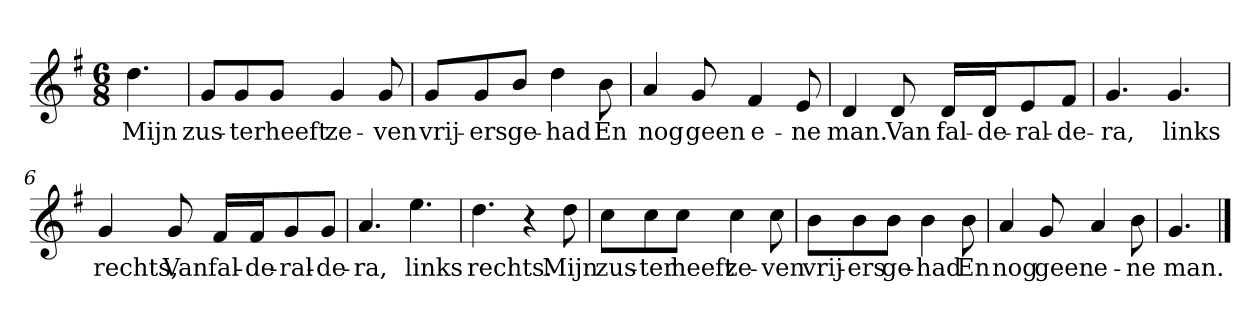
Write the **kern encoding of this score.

**kern	**text
*part1	*part1
*staff1	*staff1
*clefG2	*
*k[f#]	*
*G:	*
*M6/8	*
*MM120	*
=	=
4.dd	Mijn
=1	=1
8g/L	zus-
8g/	-ter
8g/J	heeft
4g	ze-
8g	-ven
=2	=2
8g/L	vrij-
8g/	-ers
8b/J	ge-
4dd	-had
8b	En
=3	=3
4a	nog
8g	geen
4f#	e-
8e	-ne
=4	=4
4d	man.
8d	Van
16d/LL	fal-
16d/J	-de-
8e/	-ral-
8f#/J	-de-
=5	=5
4.g	-ra,
4.g	links
=6	=6
4g	rechts,
8g	Van
16f#/LL	fal-
16f#/J	-de-
8g/	-ral-
8g/J	-de-
=7	=7
4.a	-ra,
4.ee	links
=8	=8
4.dd	rechts.
4r	.
8dd	Mijn
=9	=9
8cc\L	zus-
8cc\	-ter
8cc\J	heeft
4cc	ze-
8cc	-ven
=10	=10
8b\L	vrij-
8b\	-ers
8b\J	ge-
4b	-had
8b	En
=11	=11
4a	nog
8g	geen
4a	e-
8b	-ne
=12	=12
4.g	man.
==	==
*-	*-
